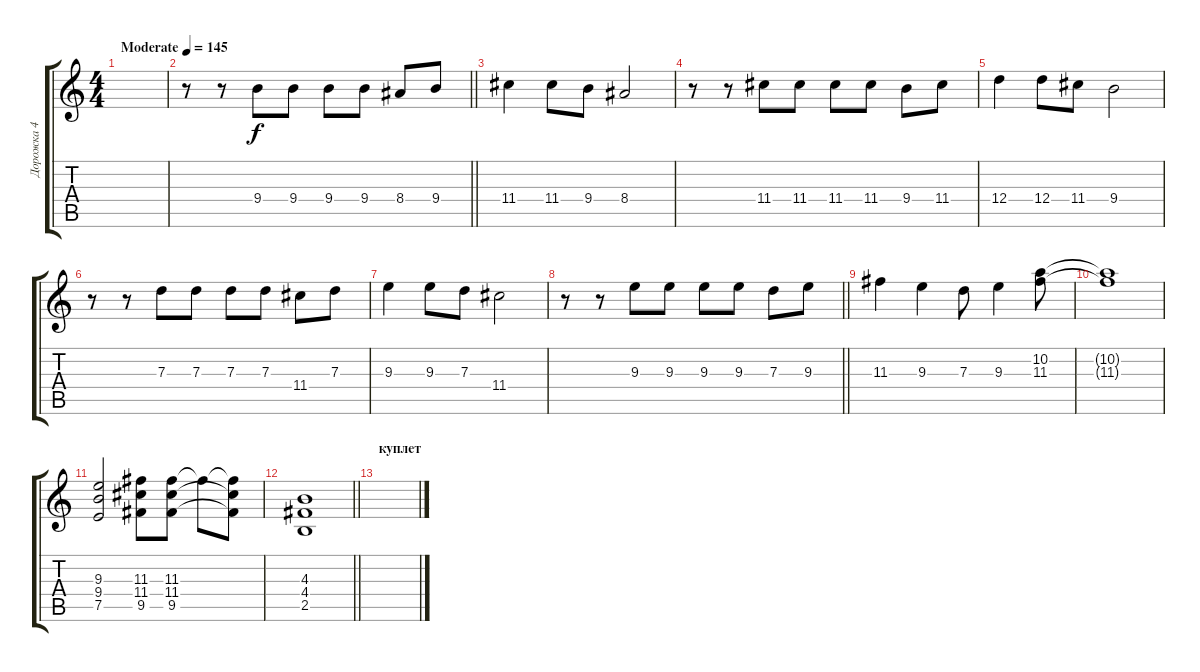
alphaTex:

\track ("Дорожка 4" "Дорожка 4") {instrument distortionguitar}
\staff {score tabs}
\tuning (E4 B3 G3 D3 A2 E2) {hide}
\ts (4 4)
\tempo (145 "Moderate")
\clef g2
\ks c
|
\barLineRight lightlight
r.8{volume 16} r.8 9.4.8 9.4.8 9.4.8 9.4.8 8.4.8 9.4.8 |
11.4.4 11.4.8 9.4.8 8.4.2 |
r.8 r.8 11.4.8 11.4.8 11.4.8 11.4.8 9.4.8 11.4.8 |
12.4.4 12.4.8 11.4.8 9.4.2 |
r.8 r.8 7.3.8 7.3.8 7.3.8 7.3.8 11.4.8 7.3.8 |
9.3.4 9.3.8 7.3.8 11.4.2 |
\barLineRight lightlight
r.8 r.8 9.3.8 9.3.8 9.3.8 9.3.8 7.3.8 9.3.8 |
11.3.4 9.3.4 7.3.8 9.3.4 (10.2 11.3).8 |
(10.2{t} 11.3{t}).1 |
(9.3 9.4 7.5).2 (11.3 11.4 9.5).8 (11.3 11.4 9.5).8 11.3{t}.8 (11.3{t} 11.4{t} 9.5{t}).8 |
\barLineRight lightlight
(4.3 4.4 2.5).1 |
\section ("" "куплет")
